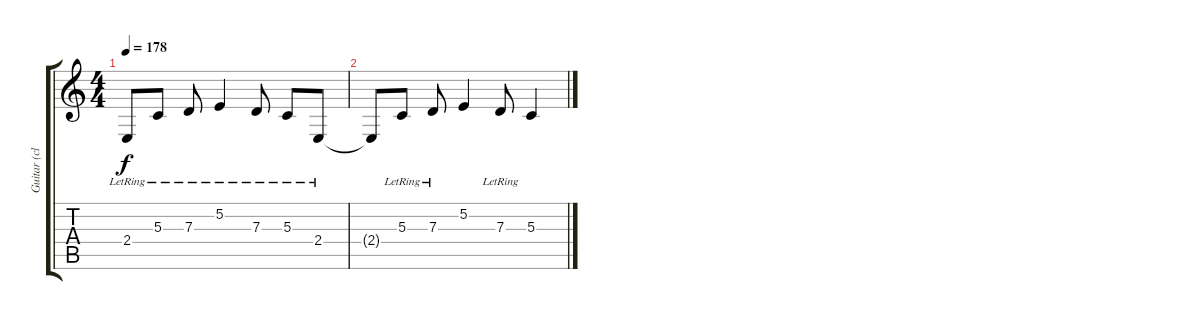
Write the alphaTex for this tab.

\track ("Guitar (clean) L" "Guitar (cl") {instrument sitar}
\staff {score tabs}
\tuning (E4 B3 G3 D3 A2 D2) {hide}
\ts (4 4)
\tempo 178
\clef g2
\ks c
2.4{lr}.8{dy f} 5.3{lr}.8 7.3{lr}.8 5.2{lr}.4 7.3{lr}.8 5.3{lr}.8 2.4{lr}.8 |
2.4{t}.8 5.3{lr}.8 7.3{lr}.8 5.2.4 7.3{lr}.8 5.3.4
